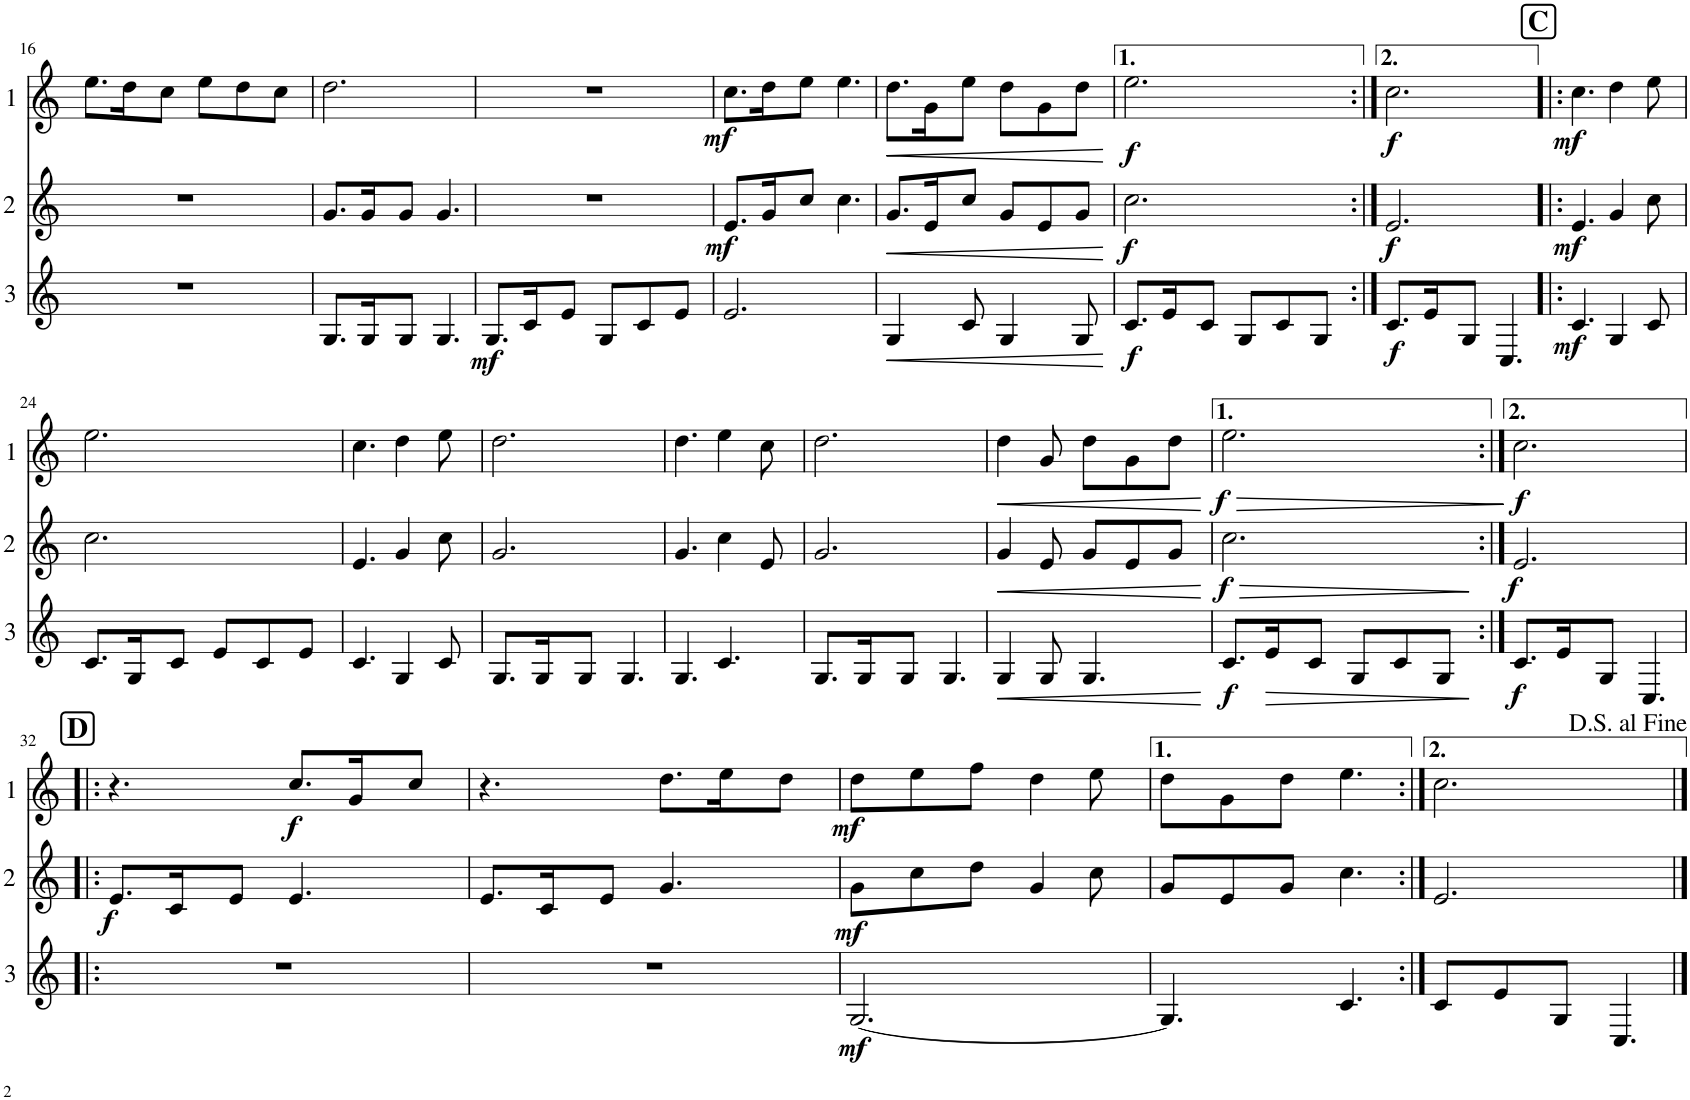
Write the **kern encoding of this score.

**kern	**dynam	**kern	**dynam	**kern	**dynam
*part3	*part3	*part2	*part2	*part1	*part1
*staff3	*staff3	*staff2	*staff2	*staff1	*staff1
*I"Cor 3	*	*I"Cor 2	*	*I"Cor 1	*
!!LO:PB:g=z
*clefG2	*	*clefG2	*	*clefG2	*
*Trd4c7	*	*Trd4c7	*	*Trd4c7	*
*k[]	*	*k[]	*	*k[]	*
*M6/8	*	*M6/8	*	*M6/8	*
=16	=16	=16	=16	=16	=16
2.r	.	2.r	.	8.ee\L	.
.	.	.	.	16dd\K	.
.	.	.	.	8cc\J	.
.	.	.	.	8ee\L	.
.	.	.	.	8dd\	.
.	.	.	.	8cc\J	.
=17	=17	=17	=17	=17	=17
8.G/L	.	8.g/L	.	2.dd\	.
16G/K	.	16g/K	.	.	.
8G/J	.	8g/J	.	.	.
4.G/	.	4.g/	.	.	.
=18	=18	=18	=18	=18	=18
!	!LO:DY:b	!	!	!	!
8.G/L	mf	2.r	.	2.r	.
16c/K	.	.	.	.	.
8e/J	.	.	.	.	.
8G/L	.	.	.	.	.
8c/	.	.	.	.	.
8e/J	.	.	.	.	.
=19	=19	=19	=19	=19	=19
!	!	!	!LO:DY:b	!	!LO:DY:b
2.e/	.	8.e/L	mf	8.cc\L	mf
.	.	16g/K	.	16dd\K	.
.	.	8cc/J	.	8ee\J	.
.	.	4.cc\	.	4.ee\	.
=20	=20	=20	=20	=20	=20
!	!LO:HP:b	!	!LO:HP:b	!	!LO:HP:b
4G/	<	8.g/L	<	8.dd\L	<
.	.	16e/K	.	16g\K	.
8c/	.	8cc/J	.	8ee\J	.
4G/	.	8g/L	.	8dd\L	.
.	.	8e/	.	8g\	.
8G/	.	8g/J	.	8dd\J	.
.	[	.	[	.	[
=21	=21	=21	=21	=21	=21
!	!LO:DY:b	!	!LO:DY:b	!	!LO:DY:b
8.c/L	f	2.cc\	f	2.ee\	f
16e/K	.	.	.	.	.
8c/J	.	.	.	.	.
8G/L	.	.	.	.	.
8c/	.	.	.	.	.
8G/J	.	.	.	.	.
=22:|!	=22:|!	=22:|!	=22:|!	=22:|!	=22:|!
!	!LO:DY:b	!	!LO:DY:b	!	!LO:DY:b
8.c/L	f	2.e/	f	2.cc\	f
16e/K	.	.	.	.	.
8G/J	.	.	.	.	.
4.C/	.	.	.	.	.
!!LO:REH:place=s1:a:B:cj:fs=14:t=C
=23!|:	=23!|:	=23!|:	=23!|:	=23!|:	=23!|:
!	!LO:DY:b	!	!LO:DY:b	!	!LO:DY:b
4.c/	mf	4.e/	mf	4.cc\	mf
4G/	.	4g/	.	4dd\	.
8c/	.	8cc\	.	8ee\	.
!!LO:LB:g=z
=24	=24	=24	=24	=24	=24
8.c/L	.	2.cc\	.	2.ee\	.
16G/K	.	.	.	.	.
8c/J	.	.	.	.	.
8e/L	.	.	.	.	.
8c/	.	.	.	.	.
8e/J	.	.	.	.	.
=25	=25	=25	=25	=25	=25
4.c/	.	4.e/	.	4.cc\	.
4G/	.	4g/	.	4dd\	.
8c/	.	8cc\	.	8ee\	.
=26	=26	=26	=26	=26	=26
8.G/L	.	2.g/	.	2.dd\	.
16G/K	.	.	.	.	.
8G/J	.	.	.	.	.
4.G/	.	.	.	.	.
=27	=27	=27	=27	=27	=27
4.G/	.	4.g/	.	4.dd\	.
4.c/	.	4cc\	.	4ee\	.
.	.	8e/	.	8cc\	.
=28	=28	=28	=28	=28	=28
8.G/L	.	2.g/	.	2.dd\	.
16G/K	.	.	.	.	.
8G/J	.	.	.	.	.
4.G/	.	.	.	.	.
=29	=29	=29	=29	=29	=29
!	!LO:HP:b	!	!LO:HP:b	!	!LO:HP:b
4G/	<	4g/	<	4dd\	<
8G/	.	8e/	.	8g/	.
4.G/	.	8g/L	.	8dd\L	.
.	.	8e/	.	8g\	.
.	.	8g/J	.	8dd\J	.
.	[	.	[	.	[
=30	=30	=30	=30	=30	=30
!	!LO:DY:b	!	!LO:HP:b	!	!LO:HP:b
!	!	!	!LO:DY:n=1:b	!	!LO:DY:n=1:b
8.c/L	f	2.cc\	> f	2.ee\	> f
!	!LO:HP:b	!	!	!	!
16e/K	>	.	.	.	.
8c/J	.	.	.	.	.
8G/L	.	.	.	.	.
8c/	.	.	.	.	.
8G/J	.	.	.	.	.
.	]	.	]	.	]
=31:|!	=31:|!	=31:|!	=31:|!	=31:|!	=31:|!
!	!LO:DY:b	!	!LO:DY:b	!	!LO:DY:b
8.c/L	f	2.e/	f	2.cc\	f
16e/K	.	.	.	.	.
8G/J	.	.	.	.	.
4.C/	.	.	.	.	.
!!LO:LB:g=z
!!LO:REH:place=s1:a:B:cj:fs=14:t=D
=32!|:	=32!|:	=32!|:	=32!|:	=32!|:	=32!|:
!	!	!	!LO:DY:b	!	!
2.r	.	8.e/L	f	4.r	.
.	.	16c/K	.	.	.
.	.	8e/J	.	.	.
!	!	!	!	!	!LO:DY:b
.	.	4.e/	.	8.cc/L	f
.	.	.	.	16g/K	.
.	.	.	.	8cc/J	.
=33	=33	=33	=33	=33	=33
2.r	.	8.e/L	.	4.r	.
.	.	16c/K	.	.	.
.	.	8e/J	.	.	.
.	.	4.g/	.	8.dd\L	.
.	.	.	.	16ee\K	.
.	.	.	.	8dd\J	.
=34	=34	=34	=34	=34	=34
!	!LO:DY:b	!	!LO:DY:b	!	!LO:DY:b
[2.G/	mf	8g\L	mf	8dd\L	mf
.	.	8cc\	.	8ee\	.
.	.	8dd\J	.	8ff\J	.
.	.	4g/	.	4dd\	.
.	.	8cc\	.	8ee\	.
=35	=35	=35	=35	=35	=35
4.G/]	.	8g/L	.	8dd\L	.
.	.	8e/	.	8g\	.
.	.	8g/J	.	8dd\J	.
4.c/	.	4.cc\	.	4.ee\	.
=36:|!	=36:|!	=36:|!	=36:|!	=36:|!	=36:|!
8c/L	.	2.e/	.	2.cc\	.
8e/	.	.	.	.	.
8G/J	.	.	.	.	.
4.C/	.	.	.	.	.
==	==	==	==	==	==
*-	*-	*-	*-	*-	*-
